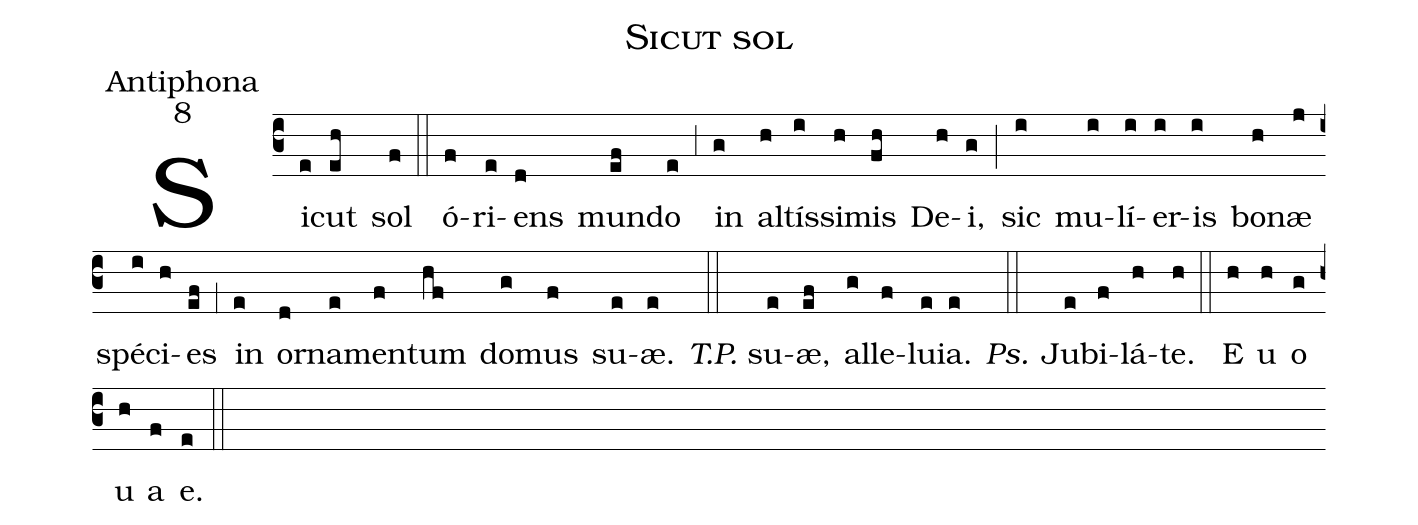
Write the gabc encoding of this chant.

name:Sicut sol;
office-part:Antiphona;
mode:8;
%%
(c3) Sic(e)ut(eh) sol(f) (::) ó(f)ri(e)ens(d) mun(ef)do(e) (,3) in(g) al(h)tís(i)si(h)mis(fh) De(h)i,(g) (;) sic(i) mu(i)lí(i)er(i)is(i) bo(h)næ(j) spé(i)ci(h)es(ef) (,1) in(e) or(d)na(e)men(f)tum(hf) do(g)mus(f) su(e)æ.(e) (::) <i>T.P.</i> su(e)æ,(ef) al(g)le(f)lu(e)ia.(e) <i>Ps.</i>(::) Ju(e)bi(f)lá(h)te.(h) (::) E(h) u(h) o(g) u(h) a(f) e.(e) (::)
